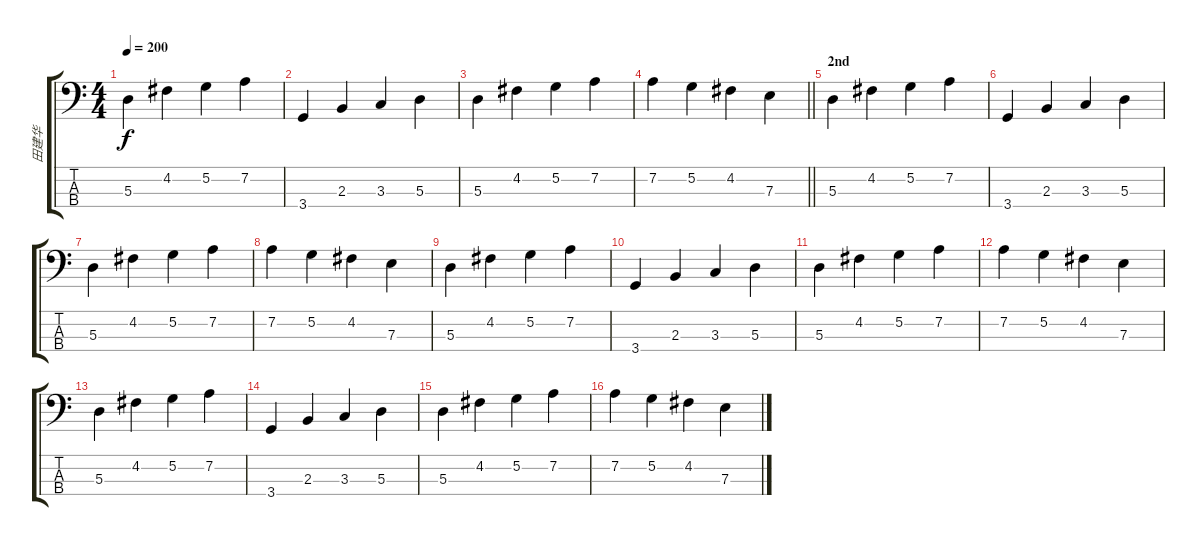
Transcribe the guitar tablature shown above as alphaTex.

\track ("田建华" "田建华") {instrument electricbasspick}
\staff {score tabs}
\tuning (G2 D2 A1 E1) {hide}
\ts (4 4)
\tempo 200
\clef f4
\ks c
5.3.4{dy f} 4.2.4 5.2.4 7.2.4 |
3.4.4 2.3.4 3.3.4 5.3.4 |
5.3.4 4.2.4 5.2.4 7.2.4 |
\barLineRight lightlight
7.2.4 5.2.4 4.2.4 7.3.4 |
\section ("" "2nd")
5.3.4 4.2.4 5.2.4 7.2.4 |
3.4.4 2.3.4 3.3.4 5.3.4 |
5.3.4 4.2.4 5.2.4 7.2.4 |
7.2.4 5.2.4 4.2.4 7.3.4 |
5.3.4 4.2.4 5.2.4 7.2.4 |
3.4.4 2.3.4 3.3.4 5.3.4 |
5.3.4 4.2.4 5.2.4 7.2.4 |
7.2.4 5.2.4 4.2.4 7.3.4 |
5.3.4 4.2.4 5.2.4 7.2.4 |
3.4.4 2.3.4 3.3.4 5.3.4 |
5.3.4 4.2.4 5.2.4 7.2.4 |
7.2.4 5.2.4 4.2.4 7.3.4
